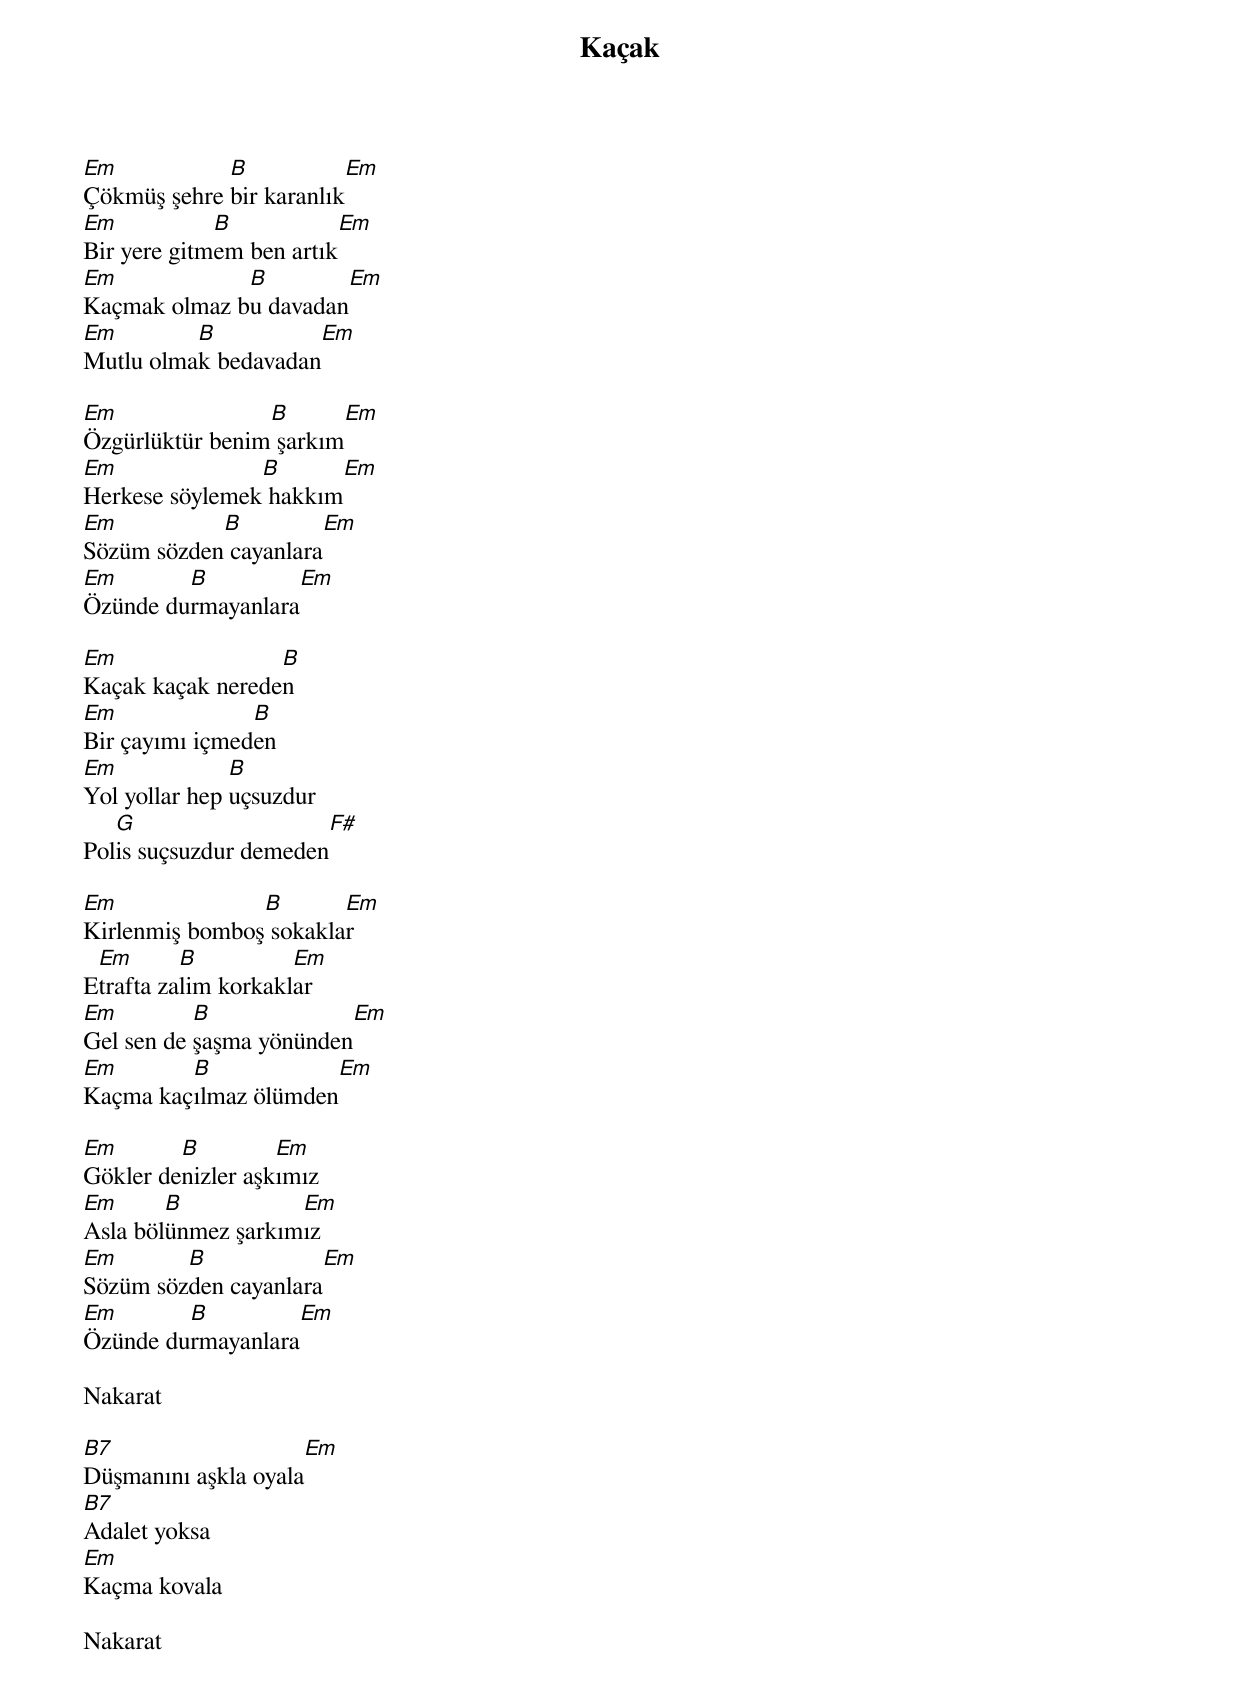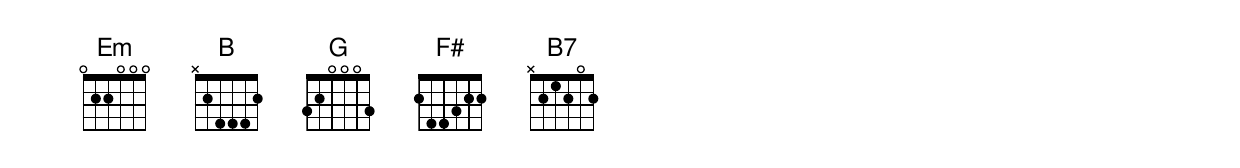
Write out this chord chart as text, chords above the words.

{title: Kaçak}
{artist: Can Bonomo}

Em           B           Em
Çökmüş şehre bir karanlık
Em           B           Em
Bir yere gitmem ben artık
Em            B           Em
Kaçmak olmaz bu davadan
Em        B            Em
Mutlu olmak bedavadan

Em               B      Em
Özgürlüktür benim şarkım
Em              B        Em
Herkese söylemek hakkım
Em          B          Em
Sözüm sözden cayanlara
Em       B           Em
Özünde durmayanlara

Em                B
Kaçak kaçak nereden
Em              B
Bir çayımı içmeden
Em             B
Yol yollar hep uçsuzdur
   G                   F#
Polis suçsuzdur demeden

Em              B       Em
Kirlenmiş bomboş sokaklar
 Em       B          Em
Etrafta zalim korkaklar
Em         B             Em
Gel sen de şaşma yönünden
Em       B            Em
Kaçma kaçılmaz ölümden

Em       B         Em
Gökler denizler aşkımız
Em      B           Em
Asla bölünmez şarkımız
Em       B                Em
Sözüm sözden cayanlara
Em       B             Em
Özünde durmayanlara

Nakarat

B7                    Em
Düşmanını aşkla oyala
B7
Adalet yoksa
Em
Kaçma kovala

Nakarat
